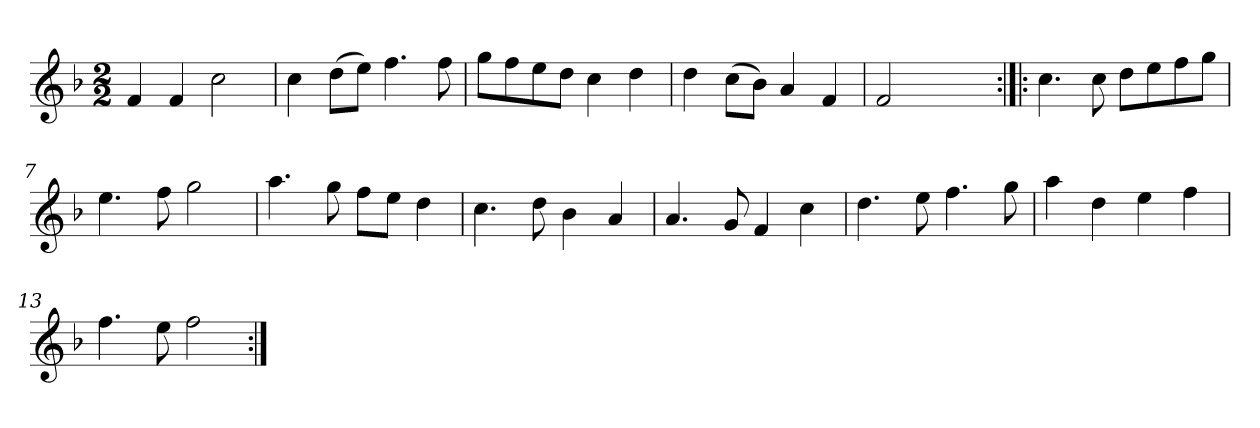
**kern
*part1
*staff1
*clefG2
*k[b-]
*F:
*M2/2
*MM120
=1
4f
4f
2cc
=2
4cc
(8dd\L
8ee\J)
4.ff
8ff
=3
8gg\L
8ff\
8ee\
8dd\J
4cc
4dd
=4
4dd
(8cc\L
8b-\J)
4a
4f
=5
2f
2ryy
=6:|!|:
4.cc
8cc
8dd\L
8ee\
8ff\
8gg\J
=7
4.ee
8ff
2gg
=8
4.aa
8gg
8ff\L
8ee\J
4dd
=9
4.cc
8dd
4b-
4a
=10
4.a
8g
4f
4cc
=11
4.dd
8ee
4.ff
8gg
=12
4aa
4dd
4ee
4ff
=13
4.ff
8ee
2ff
=:|!
*-
